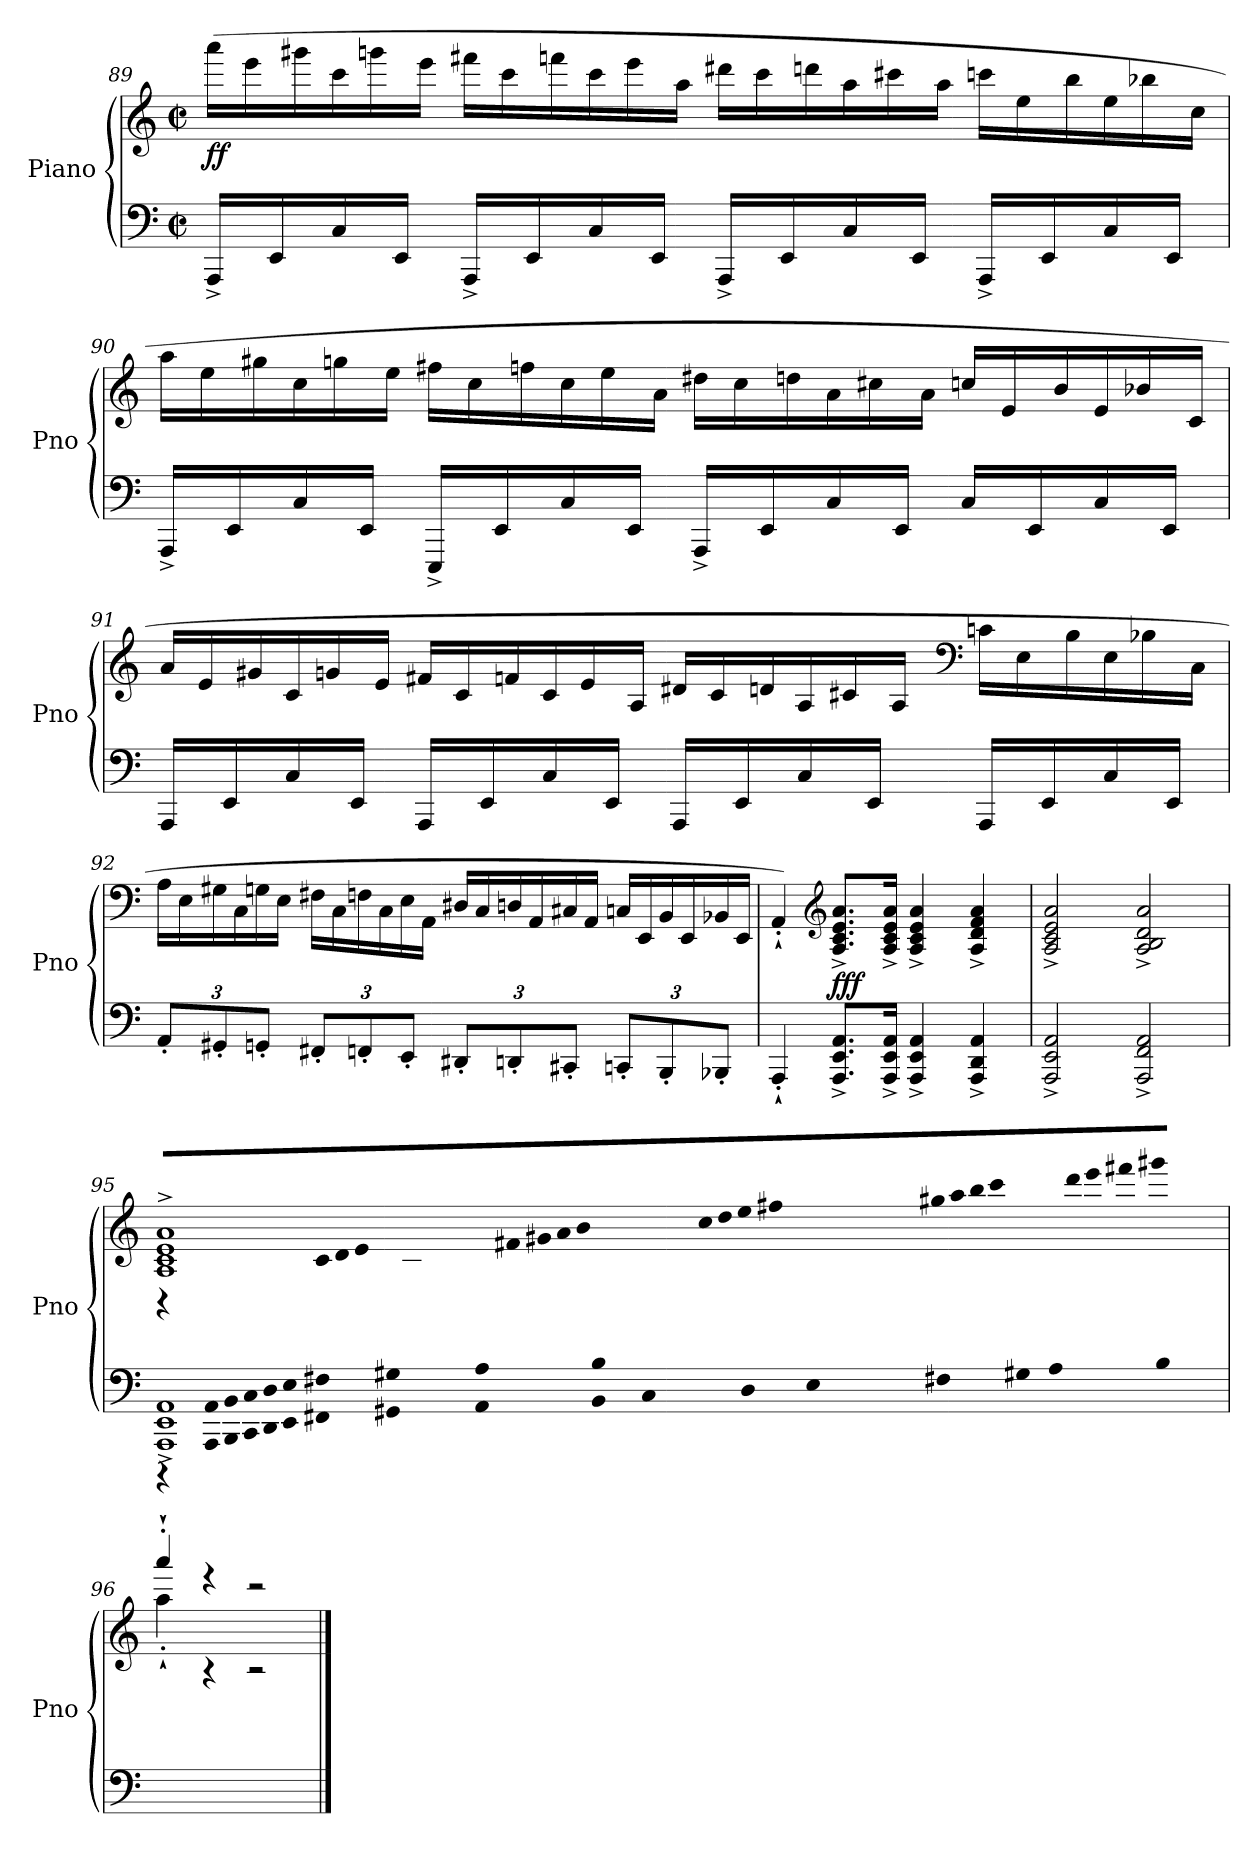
**kern	**kern	**dynam
*part1	*part1	*part1
*staff2	*staff1	*staff1/2
*I"Piano	*	*
*I'Pno	*	*
!!LO:PB:g=z
*clefF4	*clefG2	*
*k[]	*k[]	*
*M4/4	*M4/4	*
*met(c|)	*met(c|)	*
*	*Xtuplet	*
=89	=89	=89
!	!	!LO:DY:b
16AAA^/LL	(>24aaa\LL	ff
.	24eee\	.
16EE/	.	.
.	24ggg#X\	.
16C/	24ccc\	.
.	24gggn\	.
16EE/JJ	.	.
.	24eee\JJ	.
16AAA^/LL	24fff#X\LL	.
.	24ccc\	.
16EE/	.	.
.	24fffn\	.
16C/	24ccc\	.
.	24eee\	.
16EE/JJ	.	.
.	24aa\JJ	.
16AAA^/LL	24ddd#X\LL	.
.	24ccc\	.
16EE/	.	.
.	24dddn\	.
16C/	24aa\	.
.	24ccc#X\	.
16EE/JJ	.	.
.	24aa\JJ	.
16AAA^/LL	24cccn\LL	.
.	24ee\	.
16EE/	.	.
.	24bb\	.
16C/	24ee\	.
.	24bb-X\	.
16EE/JJ	.	.
.	24cc\JJ	.
!!LO:LB:g=z
=90	=90	=90
16AAA^/LL	24aa\LL	.
.	24ee\	.
16EE/	.	.
.	24gg#X\	.
16C/	24cc\	.
.	24ggn\	.
16EE/JJ	.	.
.	24ee\JJ	.
16EEE^/LL	24ff#X\LL	.
.	24cc\	.
16EE/	.	.
.	24ffn\	.
16C/	24cc\	.
.	24ee\	.
16EE/JJ	.	.
.	24a\JJ	.
16AAA^/LL	24dd#X\LL	.
.	24cc\	.
16EE/	.	.
.	24ddn\	.
16C/	24a\	.
.	24cc#X\	.
16EE/JJ	.	.
.	24a\JJ	.
!	!	!LO:DY:b
16C/LL	24ccn/LL	other-dynamics
.	24e/	.
16EE/	.	.
.	24b/	.
16C/	24e/	.
.	24b-X/	.
16EE/JJ	.	.
.	24c/JJ	.
!!LO:LB:g=z
=91	=91	=91
16AAA/LL	24a/LL	.
.	24e/	.
16EE/	.	.
.	24g#X/	.
16C/	24c/	.
.	24gn/	.
16EE/JJ	.	.
.	24e/JJ	.
16AAA/LL	24f#X/LL	.
.	24c/	.
16EE/	.	.
.	24fn/	.
16C/	24c/	.
.	24e/	.
16EE/JJ	.	.
.	24A/JJ	.
16AAA/LL	24d#X/LL	.
.	24c/	.
16EE/	.	.
.	24dn/	.
16C/	24A/	.
.	24c#X/	.
16EE/JJ	.	.
.	24A/JJ	.
*	*clefF4	*
16AAA/LL	24cn\LL	.
.	24E\	.
16EE/	.	.
.	24B\	.
16C/	24E\	.
.	24B-X\	.
16EE/JJ	.	.
.	24C\JJ	.
!!LO:LB:g=z
=92	=92	=92
*Xbrackettup	*	*
!	!	!LO:DY:b=2
!	!	!LO:DY:n=1:b
12AA'/L	24A\LL	other-dynamics ff
.	24E\	.
12GG#X'/	24G#X\	.
.	24C\	.
12GGn'/J	24Gn\	.
.	24E\JJ	.
12FF#X'/L	24F#X\LL	.
.	24C\	.
12FFn'/	24Fn\	.
.	24C\	.
12EE'/J	24E\	.
.	24AA\JJ	.
12DD#X'/L	24D#X/LL	.
.	24C/	.
12DDn'/	24Dn/	.
.	24AA/	.
12CC#X'/J	24C#X/	.
.	24AA/JJ	.
12CCn'/L	24Cn/LL	.
.	24EE/	.
12BBB'/	24BB/	.
.	24EE/	.
12BBB-X'/J	24BB-X/	.
.	24EE/JJ	.
!!LO:LB:g=z
=93	=93	=93
4AAA'`/	4AA'`/)	.
*	*clefG2	*
!	!	!LO:DY:b
8.AAA/^ 8.EE/^ 8.AA/^L	8.A/^ 8.c/^ 8.e/^ 8.a/^L	fff
16AAA/^ 16EE/^ 16AA/^Jk	16A/^ 16c/^ 16e/^ 16a/^Jk	.
4AAA/^ 4EE/^ 4AA/^	4A/^ 4c/^ 4e/^ 4a/^	.
4AAA/^ 4DD/^ 4AA/^	4A/^ 4d/^ 4f/^ 4a/^	.
=94	=94	=94
2AAA/^ 2EE/^ 2AA/^	2A/^ 2c/^ 2e/^ 2a/^	.
2AAA/^ 2FF/^ 2AA/^	2A/^ 2B/^ 2d/^ 2a/^	.
=95	=95	=95
*^	*^	*
*	*^	*	*^	*
4ryy	1AAA^ 1EE^ 1AA^	4r	1A^ 1c^ 1e^ 1a^	4r	96%65ryy	.
*Xtuplet	*	*	*	*	*	*
!LO:N:vis=8	!	!LO:N:vis=8	!	!	!	!
(>640%17AA/L	.	(<640%17AAA\L	.	1920%461ryy	.	.
!LO:N:vis=8	!	!LO:N:vis=8	!	!	!	!
640%17BB/	.	640%17BBB\	.	.	.	.
!LO:N:vis=8	!	!LO:N:vis=8	!	!	!	!
640%17C/	.	640%17CC\	.	.	.	.
!LO:N:vis=8	!	!LO:N:vis=8	!	!	!	!
640%17D/	.	640%17DD\	.	.	.	.
1920ryy	.	1920ryy	.	.	.	.
!LO:N:vis=8	!	!LO:N:vis=8	!	!	!	!
640%17E/	.	640%17EE\	.	.	.	.
!LO:N:vis=8	!	!LO:N:vis=8	!	!	!	!
640%17F#X/	.	640%17FF#X\	.	.	.	.
!LO:N:vis=8	!	!LO:N:vis=8	!	!	!	!
640%17G#X/	.	640%17GG#X\	.	.	.	.
!LO:N:vis=8	!	!LO:N:vis=8	!	!	!	!
640%17A/	.	640%17AA\	.	.	.	.
1920ryy	.	1920ryy	.	.	.	.
!LO:N:vis=8	!	!LO:N:vis=8	!	!	!	!
640%17B/	.	640%17BB\	.	.	.	.
!	!	!LO:N:vis=8	!	!LO:N:vis=8	!	!
1920%979ryy	.	640%17C\	.	640%17c/	.	.
!	!	!LO:N:vis=8	!	!LO:N:vis=8	!	!
.	.	640%17D\	.	640%17d/	.	.
!	!	!LO:N:vis=8	!	!LO:N:vis=8	!	!
.	.	640%17E\	.	640%17e/	.	.
.	.	1920ryy	.	1920ryy	.	.
!	!	!LO:N:vis=8	!	!LO:N:vis=8	!	!
.	.	640%17F#X\	.	640%17f#X/	.	.
!	!	!LO:N:vis=8	!	!LO:N:vis=8	!	!
.	.	640%17G#X\	.	640%17g#X/	.	.
!	!	!LO:N:vis=8	!	!LO:N:vis=8	!	!
.	.	640%17A\	.	640%17a/	.	.
!	!	!LO:N:vis=8	!	!LO:N:vis=8	!	!
.	.	640%17B\	.	640%17b/	.	.
.	.	640%207ryy	.	1920ryy	.	.
!	!	!	!	!LO:N:vis=8	!LO:N:vis=8	!
.	.	.	.	640%17cc/	640%17c\	.
!	!	!	!	!LO:N:vis=8	!LO:N:vis=8	!
.	.	.	.	640%17dd/	640%17d\	.
!	!	!	!	!LO:N:vis=8	!LO:N:vis=8	!
.	.	.	.	640%17ee/	640%17e\	.
!	!	!	!	!LO:N:vis=8	!LO:N:vis=8	!
.	.	.	.	640%17ff#X/	640%17f#X\	.
.	.	.	.	1920ryy	1920ryy	.
!	!	!	!	!LO:N:vis=8	!LO:N:vis=8	!
.	.	.	.	640%17gg#X/	640%17g#X\	.
!	!	!	!	!LO:N:vis=8	!LO:N:vis=8	!
.	.	.	.	640%17aa/	640%17a\	.
!	!	!	!	!LO:N:vis=8	!LO:N:vis=8	!
.	.	.	.	640%17bb/	640%17b\	.
!	!	!	!	!LO:N:vis=8	!LO:N:vis=8	!
.	.	.	.	640%17ccc/	640%17cc\	.
.	.	.	.	1920ryy	1920ryy	.
!	!	!	!	!LO:N:vis=8	!LO:N:vis=8	!
.	.	.	.	640%17ddd/	640%17dd\	.
!	!	!	!	!LO:N:vis=8	!LO:N:vis=8	!
.	.	.	.	640%17eee/	640%17ee\	.
!	!	!	!	!LO:N:vis=8	!LO:N:vis=8	!
.	.	.	.	640%17fff#X/	640%17ff#X\	.
!	!	!	!	!LO:N:vis=8	!LO:N:vis=8	!
.	.	.	.	640%17ggg#X/J	640%17gg#X\J	.
.	.	.	.	320ryy	320ryy	.
*v	*v	*v	*	*	*	*
*	*	*v	*v	*
=96	=96	=96	=96
4ryy	4aaa'`/)	4aa'`\)	.
4reee	4reee	2.ryy	.
2reee	2rccc	.	.
*	*v	*v	*
==	==	==
*-	*-	*-
